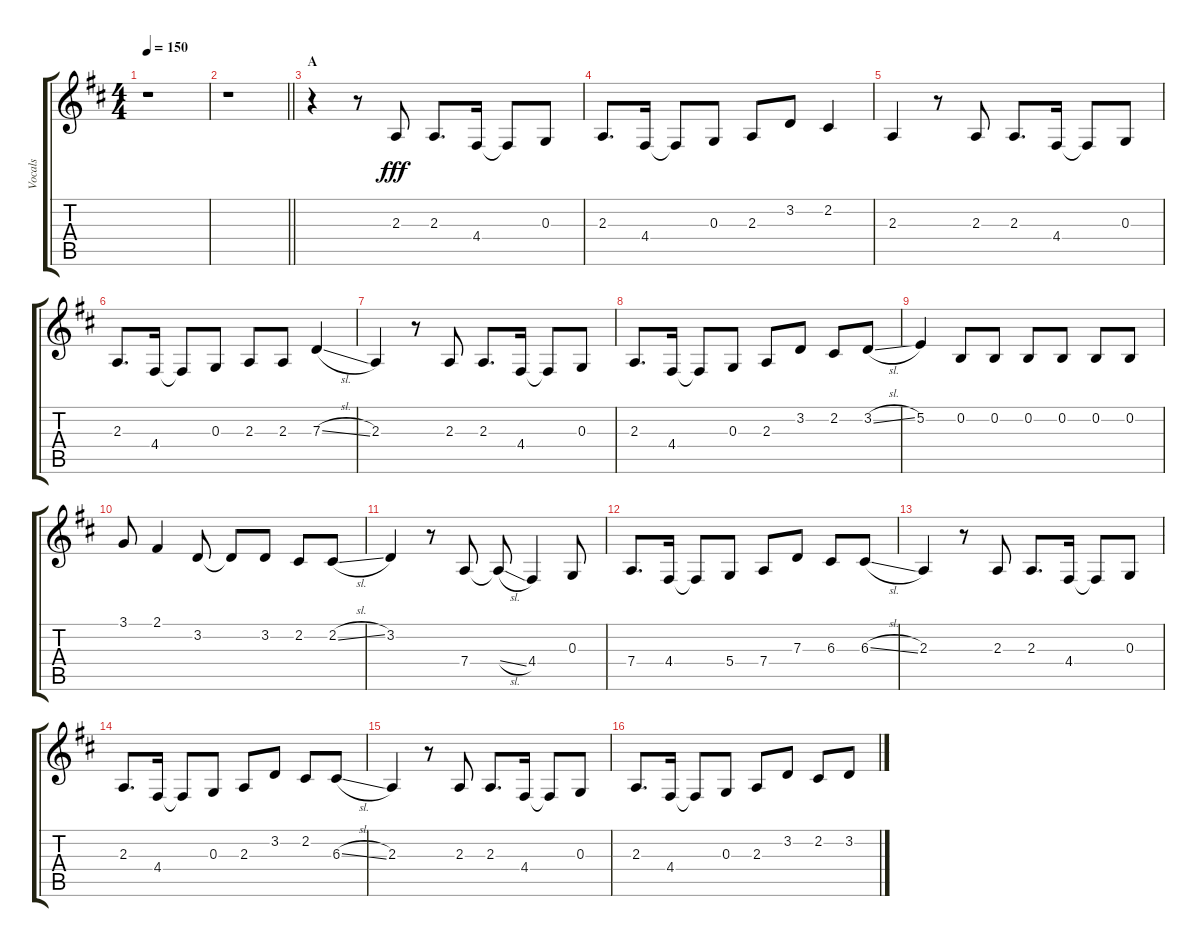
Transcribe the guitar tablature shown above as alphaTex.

\track ("Vocals" "Vocals") {instrument voiceoohs}
\staff {score tabs}
\tuning (E4 B3 G3 D3 A2 E2) {hide}
\ts (4 4)
\tempo 150
\clef g2
\ks d
r.1{dy fff} |
\barLineRight lightlight
r.1 |
\section ("" "A")
r.4 r.8 2.3.8 2.3.8{d} 4.4.16 4.4{t}.8 0.3.8 |
2.3.8{d} 4.4.16 4.4{t}.8 0.3.8 2.3.8 3.2.8 2.2.4 |
2.3.4 r.8 2.3.8 2.3.8{d} 4.4.16 4.4{t}.8 0.3.8 |
2.3.8{d} 4.4.16 4.4{t}.8 0.3.8 2.3.8 2.3.8 7.3{sl}.4 |
2.3.4 r.8 2.3.8 2.3.8{d} 4.4.16 4.4{t}.8 0.3.8 |
2.3.8{d} 4.4.16 4.4{t}.8 0.3.8 2.3.8 3.2.8 2.2.8 3.2{sl}.8 |
5.2.4 0.2.8 0.2.8 0.2.8 0.2.8 0.2.8 0.2.8 |
3.1.8 2.1.4 3.2.8 3.2{t}.8 3.2.8 2.2.8 2.2{sl}.8 |
3.2.4 r.8 7.4.8 7.4{sl t}.8 4.4.4 0.3.8 |
7.4.8{d} 4.4.16 4.4{t}.8 5.4.8 7.4.8 7.3.8 6.3.8 6.3{sl}.8 |
2.3.4 r.8 2.3.8 2.3.8{d} 4.4.16 4.4{t}.8 0.3.8 |
2.3.8{d} 4.4.16 4.4{t}.8 0.3.8 2.3.8 3.2.8 2.2.8 6.3{sl}.8 |
2.3.4 r.8 2.3.8 2.3.8{d} 4.4.16 4.4{t}.8 0.3.8 |
2.3.8{d} 4.4.16 4.4{t}.8 0.3.8 2.3.8 3.2.8 2.2.8 3.2{sl}.8
